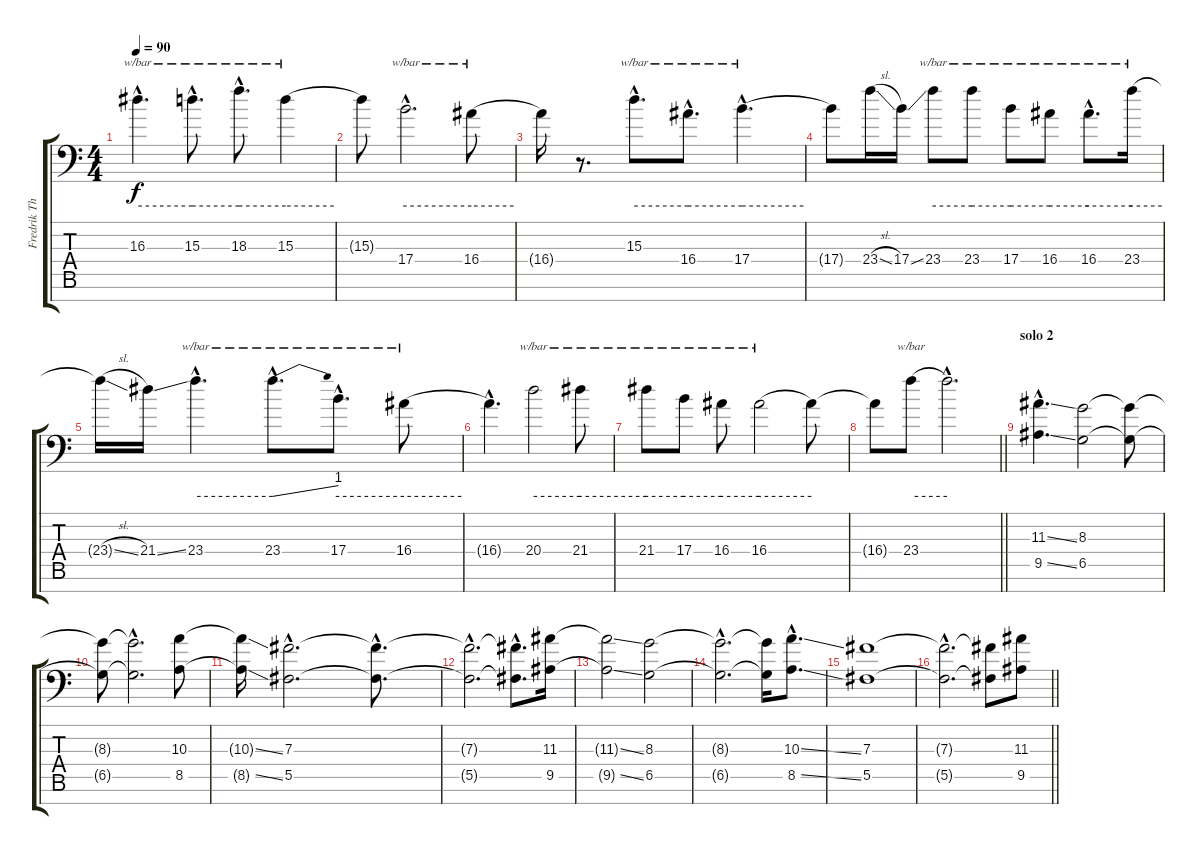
\track ("Fredrik Thordendal" "Fredrik Th") {instrument distortionguitar}
\staff {score tabs}
\tuning (Ab3 E3 B2 Gb2 Db2 Ab1 Eb1) {hide}
\ts (4 4)
\section ("" "")
\tempo 90
\clef f4
\ks c
16.3{hac}.4{d tbe (hold default 0 0 60 0) dy f} 15.3{hac}.8{d tbe (hold default 0 0 60 0)} 18.3{hac}.8{d tbe (hold default 0 0 60 0)} 15.3.4{tbe (hold default 0 0 60 0)} |
15.3{t}.8 17.4{hac}.2{d tbe (hold default 0 0 60 0)} 16.4.8{tbe (hold default 0 0 60 0)} |
16.4{t}.16 r.8{d} 15.3{hac}.8{d tbe (hold default 0 0 60 0)} 16.4{hac}.8{d tbe (hold default 0 0 60 0)} 17.4{hac}.4{d tbe (hold default 0 0 60 0)} |
17.4{t}.8 23.4{sl}.16 17.4{ss}.16 23.4.8{tbe (hold default 0 0 60 0)} 23.4.8{tbe (hold default 0 0 60 0)} 17.4.8{tbe (hold default 0 0 60 0)} 16.4.8{tbe (hold default 0 0 60 0)} 16.4{hac}.8{d tbe (hold default 0 0 60 0)} 23.4.16{tbe (hold default 0 0 60 0)} |
23.4{sl t}.16 21.4{ss}.16 23.4{hac}.4{d tbe (hold default 0 0 60 0)} 23.4{hac}.8{d tbe (dive default 0 0 60 4)} 17.4{hac}.8{d tbe (hold default 0 0 60 0)} 16.4.8{tbe (hold default 0 0 60 0)} |
16.4{hac t}.4{d} 20.4.2{tbe (hold default 0 0 60 0)} 21.4.8{tbe (hold default 0 0 60 0)} |
21.4.8{tbe (hold default 0 0 60 0)} 17.4.8{tbe (hold default 0 0 60 0)} 16.4.8{tbe (hold default 0 0 60 0)} 16.4.2{tbe (hold default 0 0 60 0)} 16.4{t}.8 |
\barLineRight lightlight
16.4{t}.8 23.4.8{tbe (hold default 0 0 60 0)} 23.4{hac t}.2{d} |
\section ("" "solo 2")
(11.3{ss hac} 9.5{ss hac}).4{d} (8.3 6.5).2 (8.3{t} 6.5{t}).8 |
(8.3{t} 6.5{t}).8 (8.3{hac t} 6.5{hac t}).2{d} (10.3 8.5).8 |
(10.3{ss t} 8.5{ss t}).16 (7.3{hac} 5.5{hac}).2{d} (7.3{hac t} 5.5{hac t}).8{d} |
(7.3{hac t} 5.5{hac t}).2{d} (7.3{hac t} 5.5{hac t}).8{d} (11.3 9.5).16 |
(11.3{ss t} 9.5{ss t}).2 (8.3 6.5).2 |
(8.3{hac t} 6.5{hac t}).2{d} (8.3{t} 6.5{t}).16 (10.3{ss hac} 8.5{ss hac}).8{d} |
(7.3 5.5).1 |
\barLineRight lightlight
(7.3{hac t} 5.5{hac t}).2{d} (7.3{t} 5.5{t}).8 (11.3 9.5).8
